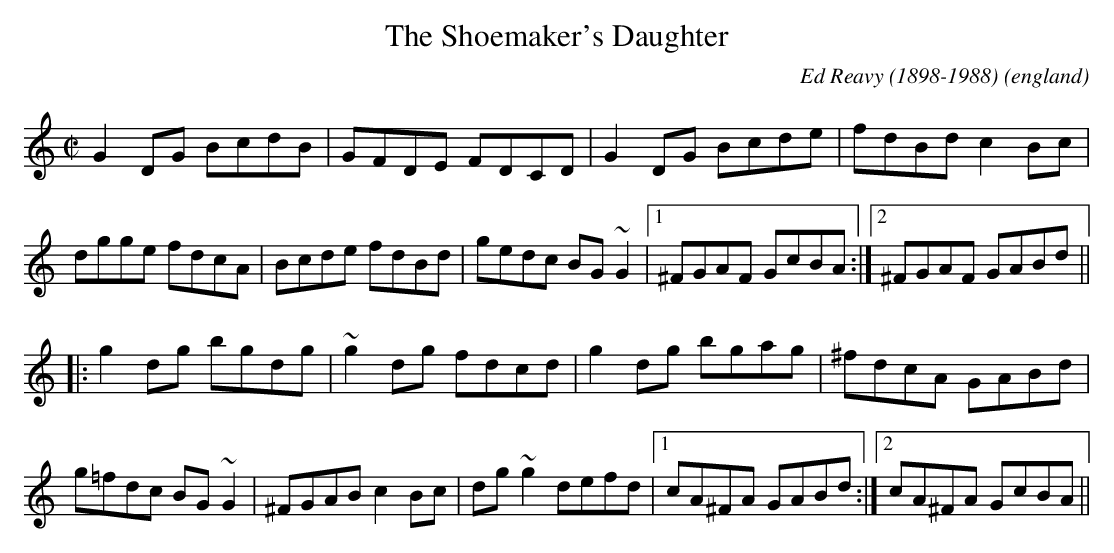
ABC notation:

X:1
T:Shoemaker's Daughter, The
O:england
C:Ed Reavy (1898-1988)
M:C|
K:Gmix
G2DG BcdB|GFDE FDCD|G2DG Bcde|fdBd c2Bc|
dgge fdcA|Bcde fdBd|gedc BG~G2|1 ^FGAF GcBA:|2 ^FGAF GABd||
|:g2dg bgdg|~g2dg fdcd|g2dg bgag|^fdcA GABd|
g=fdc BG~G2|^FGAB c2Bc|dg~g2 defd|1 cA^FA GABd:|2 cA^FA GcBA||
